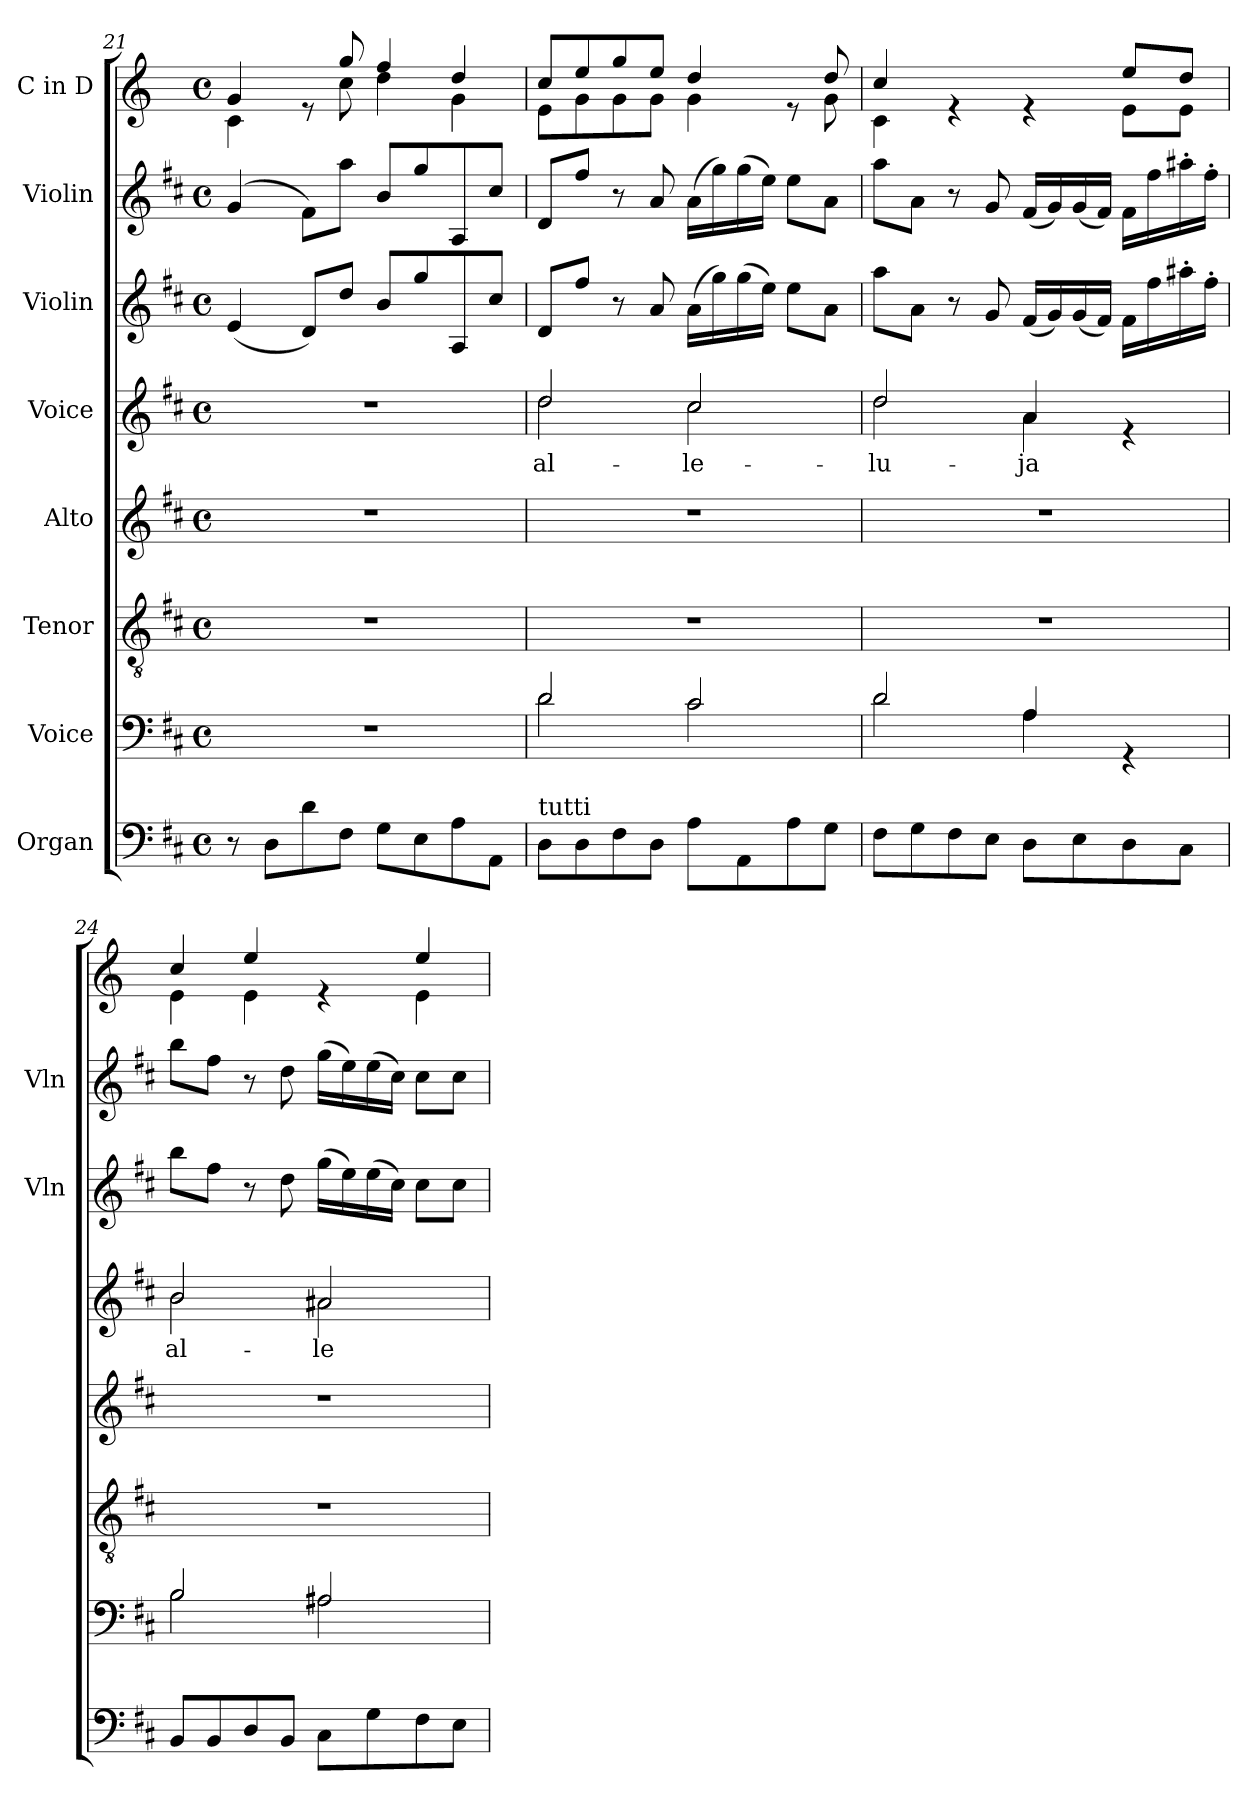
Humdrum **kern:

**kern	**kern	**kern	**kern	**kern	**text	**kern	**kern	**kern
*part8	*part7	*part6	*part5	*part4	*part4	*part3	*part2	*part1
*staff8	*staff7	*staff6	*staff5	*staff4	*staff4	*staff3	*staff2	*staff1
*I"Organ	*I"Voice	*I"Tenor	*I"Alto	*I"Voice	*	*I"Violin	*I"Violin	*I"C in D
*	*	*	*	*	*	*I'Vln	*I'Vln	*
*clefF4	*clefF4	*clefGv2	*clefG2	*clefG2	*	*clefG2	*clefG2	*clefG2
*	*	*	*	*	*	*	*	*ITrd-1c-2
*k[f#c#]	*k[f#c#]	*k[f#c#]	*k[f#c#]	*k[f#c#]	*	*k[f#c#]	*k[f#c#]	*k[f#c#]
*M4/4	*M4/4	*M4/4	*M4/4	*M4/4	*	*M4/4	*M4/4	*M4/4
*met(c)	*met(c)	*met(c)	*met(c)	*met(c)	*	*met(c)	*met(c)	*met(c)
=21	=21	=21	=21	=21	=21	=21	=21	=21
*	*	*	*	*	*	*	*	*^
8r	1r	1r	1r	1r	.	(4e/	(4g/	4a/	4d\
8D\L	.	.	.	.	.	.	.	.	.
8d\	.	.	.	.	.	8d/L)	8f#\L)	8re	8ryy
8F#\J	.	.	.	.	.	8dd/J	8aa\J	8aa/	8dd\
8G\L	.	.	.	.	.	8b/L	8b/L	4gg/	4ee\
8E\	.	.	.	.	.	8gg/	8gg/	.	.
8A\	.	.	.	.	.	8A/	8A/	4ee/	4a\
8AA\J	.	.	.	.	.	8cc#/J	8cc#/J	.	.
=22	=22	=22	=22	=22	=22	=22	=22	=22	=22
*	*^	*	*	*	*	*	*	*	*
!LO:TX:a:t=tutti	!	!	!	!	!	!	!	!	!	!
!	!	!	!	!	!	!LO:LY:b	!	!	!	!
*	*	*	*	*	*^	*	*	*	*	*
8D\L	2d/	2d\	1r	1r	2dd/	2dd\	al-	8d/L	8d/L	8dd/L	8f#\L
8D\	.	.	.	.	.	.	.	8ff#/J	8ff#/J	8ff#/	8a\
8F#\	.	.	.	.	.	.	.	8r	8r	8aa/	8a\
8D\J	.	.	.	.	.	.	.	8a/	8a/	8ff#/J	8a\J
!	!	!	!	!	!	!	!LO:LY:b	!	!	!	!
8A\L	2c#/	2c#\	.	.	2cc#/	2cc#\	-le-	(16a\LL	(16a\LL	4ee/	4a\
.	.	.	.	.	.	.	.	16gg\)	16gg\)	.	.
8AA\	.	.	.	.	.	.	.	(16gg\	(16gg\	.	.
.	.	.	.	.	.	.	.	16ee\JJ)	16ee\JJ)	.	.
8A\	.	.	.	.	.	.	.	8ee\L	8ee\L	8re	8ryy
8G\J	.	.	.	.	.	.	.	8a\J	8a\J	8ee/	8a\
=23	=23	=23	=23	=23	=23	=23	=23	=23	=23	=23	=23
!	!	!	!	!	!	!	!LO:LY:b	!	!	!	!
8F#\L	2d/	2d\	1r	1r	2dd/	2dd\	-lu-	8aa\L	8aa\L	4dd/	4d\
8G\	.	.	.	.	.	.	.	8a\J	8a\J	.	.
8F#\	.	.	.	.	.	.	.	8r	8r	4re	2ryy
8E\J	.	.	.	.	.	.	.	8g/	8g/	.	.
!	!	!	!	!	!	!	!LO:LY:b	!	!	!	!
8D\L	4A/	4A\	.	.	4a/	4a\	-ja	(16f#/LL	(16f#/LL	4re	.
.	.	.	.	.	.	.	.	16g/)	16g/)	.	.
8E\	.	.	.	.	.	.	.	(16g/	(16g/	.	.
.	.	.	.	.	.	.	.	16f#/JJ)	16f#/JJ)	.	.
8D\	4rGG	4ryy	.	.	4re	4ryy	.	16f#\LL	16f#\LL	8ff#/L	8f#\L
.	.	.	.	.	.	.	.	16ff#\	16ff#\	.	.
8C#\J	.	.	.	.	.	.	.	16aa#X'\	16aa#X'\	8ee/J	8f#\J
.	.	.	.	.	.	.	.	16ff#'\JJ	16ff#'\JJ	.	.
=24	=24	=24	=24	=24	=24	=24	=24	=24	=24	=24	=24
!	!	!	!	!	!	!	!LO:LY:b	!	!	!	!
8BB/L	2B/	2B\	1r	1r	2b/	2b\	al-	8bb\L	8bb\L	4dd/	4f#\
8BB/	.	.	.	.	.	.	.	8ff#\J	8ff#\J	.	.
8D/	.	.	.	.	.	.	.	8r	8r	4ff#/	4f#\
8BB/J	.	.	.	.	.	.	.	8dd\	8dd\	.	.
!	!	!	!	!	!	!	!LO:LY:b	!	!	!	!
8C#\L	2A#X/	2A#\	.	.	2a#X/	2a#\	-le-	(16gg\LL	(16gg\LL	4re	4ryy
.	.	.	.	.	.	.	.	16ee\)	16ee\)	.	.
8G\	.	.	.	.	.	.	.	(16ee\	(16ee\	.	.
.	.	.	.	.	.	.	.	16cc#\JJ)	16cc#\JJ)	.	.
8F#\	.	.	.	.	.	.	.	8cc#\L	8cc#\L	4ff#/	4f#\
8E\J	.	.	.	.	.	.	.	8cc#\J	8cc#\J	.	.
*	*v	*v	*	*	*v	*v	*	*	*	*v	*v
=	=	=	=	=	=	=	=	=
*-	*-	*-	*-	*-	*-	*-	*-	*-
